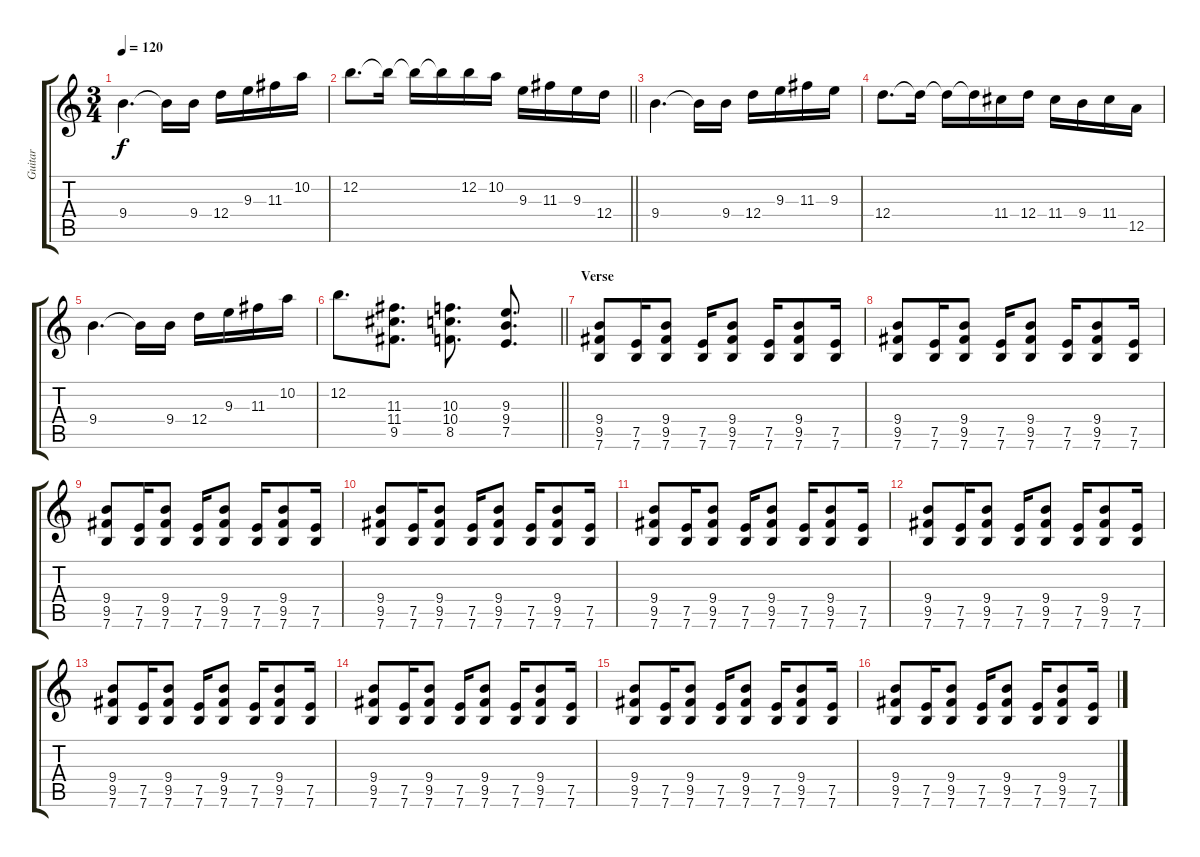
\track ("Guitar" "Guitar") {instrument overdrivenguitar}
\staff {score tabs}
\tuning (E4 B3 G3 D3 A2 E2) {hide}
\ts (3 4)
\tempo 120
\clef g2
\ks c
9.4.4{d dy f} 9.4{t}.16 9.4.16 12.4.16 9.3.16 11.3.16 10.2.16 |
\barLineRight lightlight
12.2.8{d} 12.2{t}.16 12.2{t}.16 12.2{t}.16 12.2.16 10.2.16 9.3.16 11.3.16 9.3.16 12.4.16 |
9.4.4{d} 9.4{t}.16 9.4.16 12.4.16 9.3.16 11.3.16 9.3.16 |
12.4.8{d} 12.4{t}.16 12.4{t}.16 12.4{t}.16 11.4.16 12.4.16 11.4.16 9.4.16 11.4.16 12.5.16 |
9.4.4{d} 9.4{t}.16 9.4.16 12.4.16 9.3.16 11.3.16 10.2.16 |
\barLineRight lightlight
12.2.8{d} (11.3 11.4 9.5).8{d} (10.3 10.4 8.5).8{d} (9.3 9.4 7.5).8{d} |
\section ("" "Verse")
(9.4 9.5 7.6).8 (7.5 7.6).16 (9.4 9.5 7.6).8 (7.5 7.6).16 (9.4 9.5 7.6).8 (7.5 7.6).16 (9.4 9.5 7.6).8 (7.5 7.6).16 |
(9.4 9.5 7.6).8 (7.5 7.6).16 (9.4 9.5 7.6).8 (7.5 7.6).16 (9.4 9.5 7.6).8 (7.5 7.6).16 (9.4 9.5 7.6).8 (7.5 7.6).16 |
(9.4 9.5 7.6).8 (7.5 7.6).16 (9.4 9.5 7.6).8 (7.5 7.6).16 (9.4 9.5 7.6).8 (7.5 7.6).16 (9.4 9.5 7.6).8 (7.5 7.6).16 |
(9.4 9.5 7.6).8 (7.5 7.6).16 (9.4 9.5 7.6).8 (7.5 7.6).16 (9.4 9.5 7.6).8 (7.5 7.6).16 (9.4 9.5 7.6).8 (7.5 7.6).16 |
(9.4 9.5 7.6).8 (7.5 7.6).16 (9.4 9.5 7.6).8 (7.5 7.6).16 (9.4 9.5 7.6).8 (7.5 7.6).16 (9.4 9.5 7.6).8 (7.5 7.6).16 |
(9.4 9.5 7.6).8 (7.5 7.6).16 (9.4 9.5 7.6).8 (7.5 7.6).16 (9.4 9.5 7.6).8 (7.5 7.6).16 (9.4 9.5 7.6).8 (7.5 7.6).16 |
(9.4 9.5 7.6).8 (7.5 7.6).16 (9.4 9.5 7.6).8 (7.5 7.6).16 (9.4 9.5 7.6).8 (7.5 7.6).16 (9.4 9.5 7.6).8 (7.5 7.6).16 |
(9.4 9.5 7.6).8 (7.5 7.6).16 (9.4 9.5 7.6).8 (7.5 7.6).16 (9.4 9.5 7.6).8 (7.5 7.6).16 (9.4 9.5 7.6).8 (7.5 7.6).16 |
(9.4 9.5 7.6).8 (7.5 7.6).16 (9.4 9.5 7.6).8 (7.5 7.6).16 (9.4 9.5 7.6).8 (7.5 7.6).16 (9.4 9.5 7.6).8 (7.5 7.6).16 |
(9.4 9.5 7.6).8 (7.5 7.6).16 (9.4 9.5 7.6).8 (7.5 7.6).16 (9.4 9.5 7.6).8 (7.5 7.6).16 (9.4 9.5 7.6).8 (7.5 7.6).16
